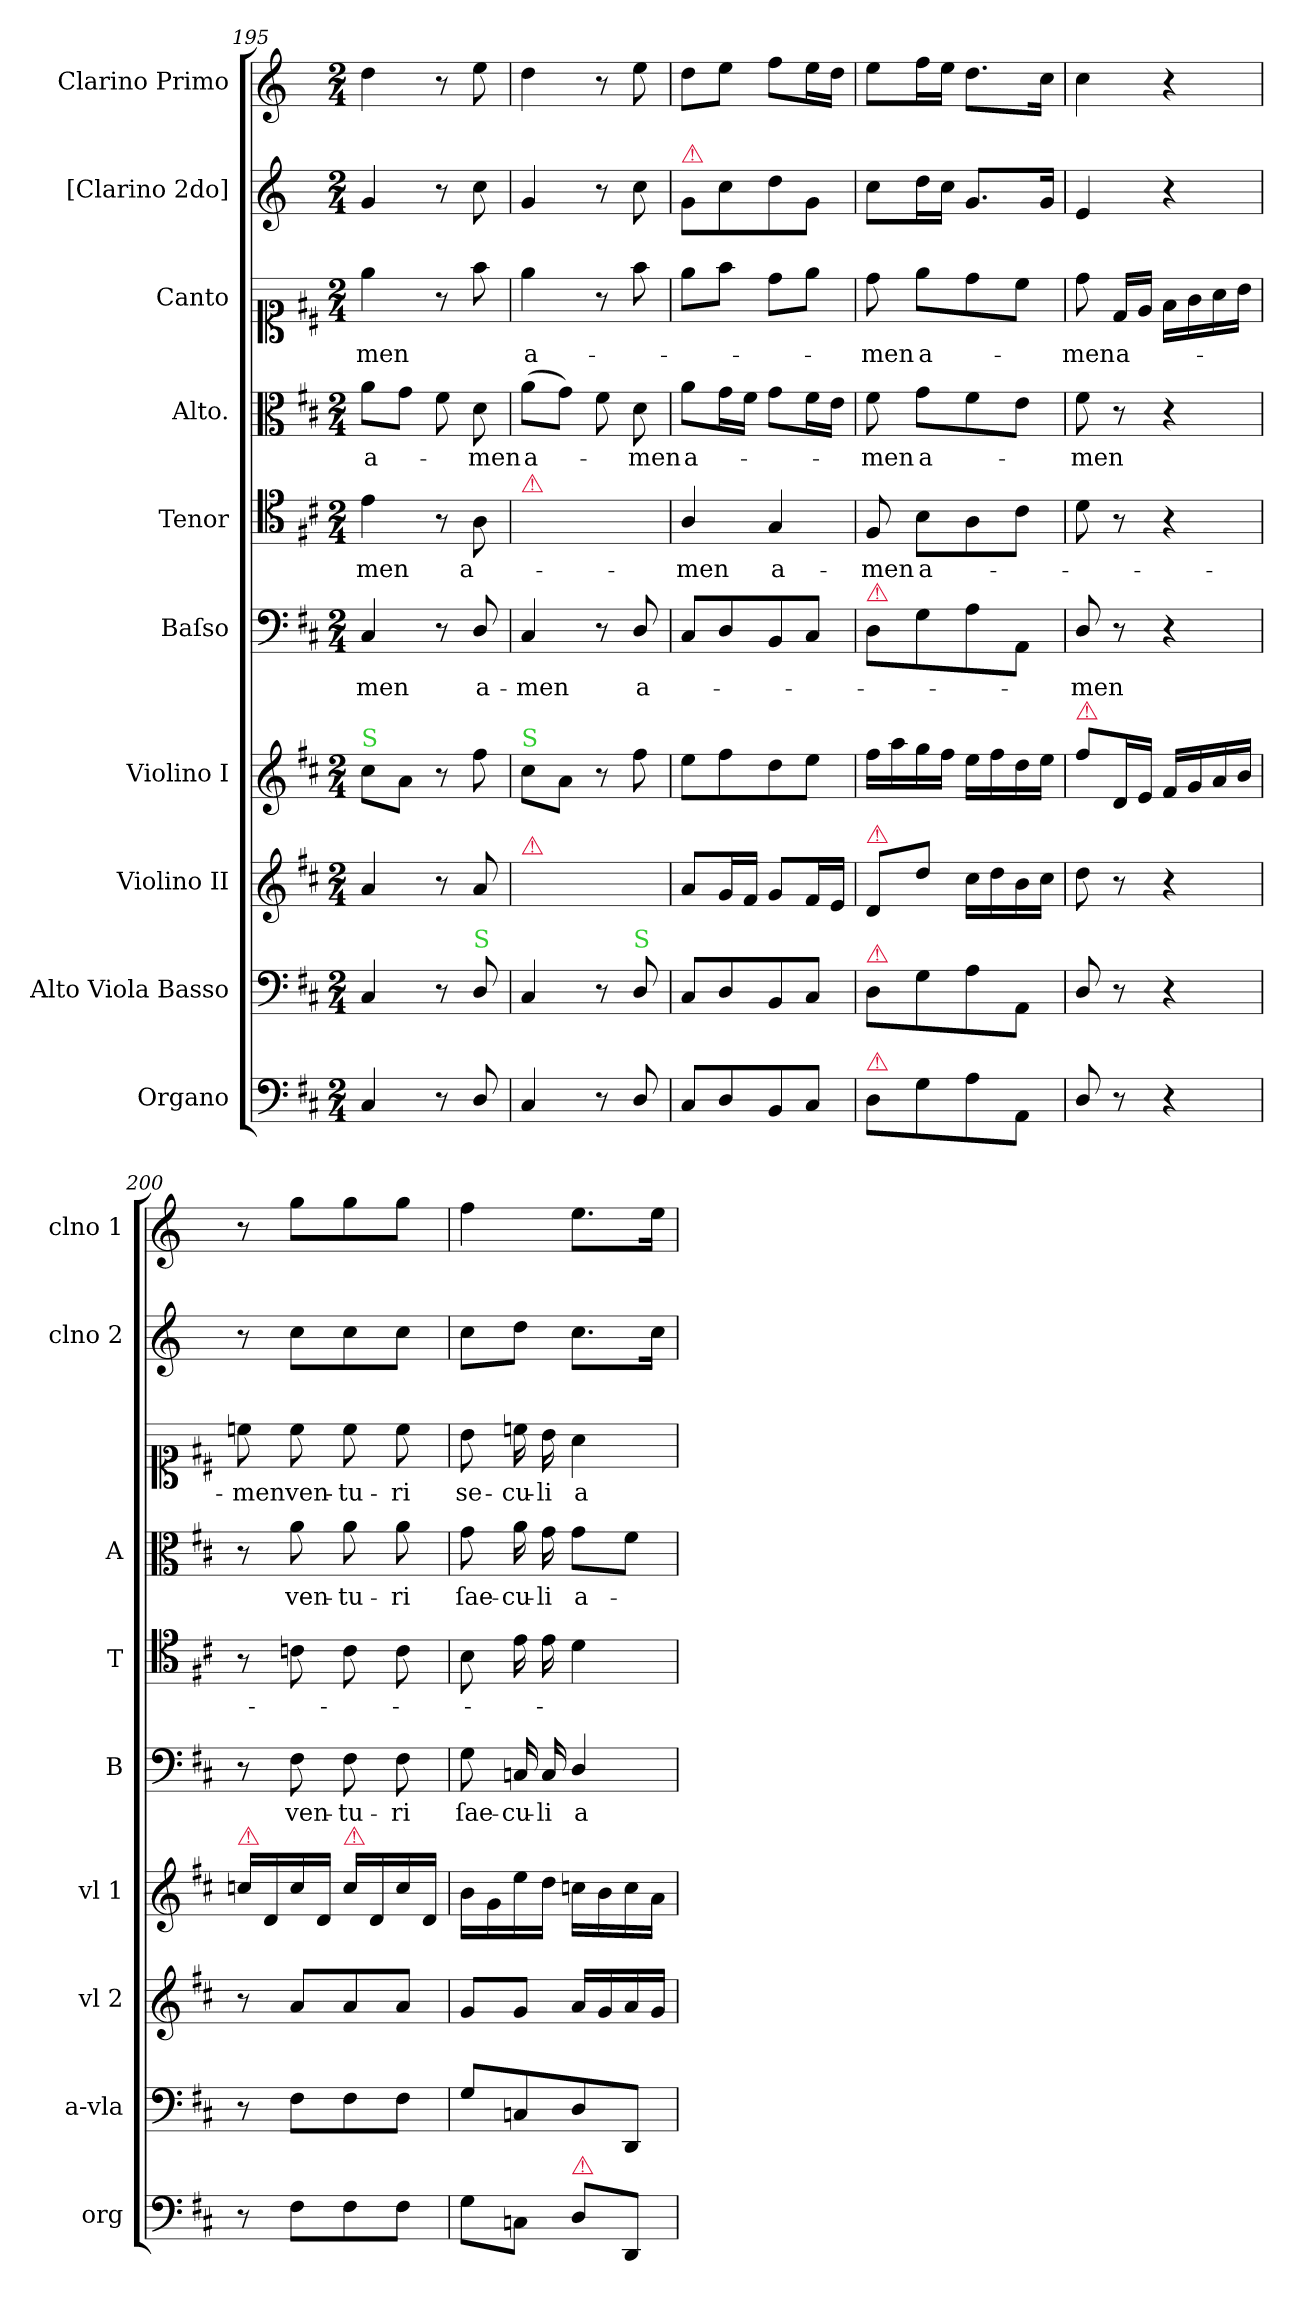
**kern	**kern	**kern	**kern	**kern	**text	**kern	**text	**kern	**text	**kern	**text	**kern	**kern
*part10	*part9	*part8	*part7	*part6	*part6	*part5	*part5	*part4	*part4	*part3	*part3	*part2	*part1
*staff10	*staff9	*staff8	*staff7	*staff6	*staff6	*staff5	*staff5	*staff4	*staff4	*staff3	*staff3	*staff2	*staff1
*I"Organo	*I"Alto Viola Basso	*I"Violino II	*I"Violino I	*I"Baſso	*	*I"Tenor	*	*I"Alto.	*	*I"Canto	*	*I"[Clarino 2do]	*I"Clarino Primo
*I'org	*I'a-vla	*I'vl 2	*I'vl 1	*I'B	*	*I'T	*	*I'A	*	*	*	*I'clno 2	*I'clno 1
*clefF4	*clefF4	*clefG2	*clefG2	*clefF4	*	*clefC4	*	*clefC3	*	*clefC1	*	*clefG2	*clefG2
*	*	*	*	*	*	*	*	*	*	*	*	*ITrd-1c-2	*ITrd-1c-2
*k[f#c#]	*k[f#c#]	*k[f#c#]	*k[f#c#]	*k[f#c#]	*	*k[f#c#]	*	*k[f#c#]	*	*k[f#c#]	*	*k[f#c#]	*k[f#c#]
*	*	*	*	*	*	*	*	*	*	*	*	*D:	*D:
*M2/4	*M2/4	*M2/4	*M2/4	*M2/4	*	*M2/4	*	*M2/4	*	*M2/4	*	*M2/4	*M2/4
=195	=195	=195	=195	=195	=195	=195	=195	=195	=195	=195	=195	=195	=195
!	!	!	!LO:TX:a:color=limegreen:t=S	!	!	!	!	!	!	!	!	!	!
!	!	!	!	!	!LO:LY:i	!	!	!	!	!	!	!	!
4C#/	4C#/	4a/	8cc#\L	4C#/	-men	4e\	-men	8a\L	a-	4ee\	-men	4a/	4ee\
.	.	.	8a\J	.	.	.	.	8g\J	.	.	.	.	.
8r	8r	8r	8r	8r	.	8r	.	8f#\	.	8r	.	8r	8r
!	!LO:TX:a:color=limegreen:t=S	!	!	!	!	!	!	!	!	!	!	!	!
!	!	!	!	!	!LO:LY:i	!	!	!	!	!	!	!	!
8D/	8D/	8a/	8ff#\	8D/	a-	8A\	a-	8d\	-men	8ff#\	.	8dd\	8ff#\
=196	=196	=196	=196	=196	=196	=196	=196	=196	=196	=196	=196	=196	=196
!	!	!	!	!	!	!LO:TX:a:color=crimson:t=⚠	!	!	!	!	!	!	!
!	!	!	!LO:TX:a:color=limegreen:t=S	!	!	!	!	!	!	!	!	!	!
!	!	!LO:TX:a:color=crimson:t=⚠	!	!	!	!	!	!	!	!	!	!	!
!	!	!	!	!	!LO:LY:i	!	!	!	!	!	!LO:LY:i	!	!
4C#/	4C#/	2ryy	8cc#\L	4C#/	-men	2ryy	.	(8a\L	a-	4ee\	a-	4a/	4ee\
.	.	.	8a\J	.	.	.	.	8g\J)	.	.	.	.	.
8r	8r	.	8r	8r	.	.	.	8f#\	.	8r	.	8r	8r
!	!LO:TX:a:color=limegreen:t=S	!	!	!	!	!	!	!	!	!	!	!	!
!	!	!	!	!	!LO:LY:i	!	!	!	!	!	!	!	!
8D/	8D/	.	8ff#\	8D/	a-	.	.	8d\	-men	8ff#\	.	8dd\	8ff#\
=197	=197	=197	=197	=197	=197	=197	=197	=197	=197	=197	=197	=197	=197
!	!	!	!	!	!	!	!	!	!	!	!	!LO:TX:a:color=crimson:t=⚠	!
8C#/L	8C#/L	8a/L	8ee\L	8C#/L	.	4A/	-men	8a\L	a-	8ee\L	.	8a\L	8ee\L
8D/	8D/	16g/L	8ff#\	8D/	.	.	.	16g\L	.	8ff#\J	.	8dd\	8ff#\J
.	.	16f#/JJ	.	.	.	.	.	16f#\JJ	.	.	.	.	.
8BB/	8BB/	8g/L	8dd\	8BB/	.	4G/	a-	8g\L	.	8dd\L	.	8ee\	8gg\L
8C#/J	8C#/J	16f#/L	8ee\J	8C#/J	.	.	.	16f#\L	.	8ee\J	.	8a/J	16ff#\L
.	.	16e/JJ	.	.	.	.	.	16e\JJ	.	.	.	.	16ee\JJ
=198	=198	=198	=198	=198	=198	=198	=198	=198	=198	=198	=198	=198	=198
!	!	!	!	!LO:TX:a:color=crimson:t=⚠	!	!	!	!	!	!	!	!	!
!	!	!LO:TX:a:color=crimson:t=⚠	!	!	!	!	!	!	!	!	!	!	!
!	!LO:TX:a:color=crimson:t=⚠	!	!	!	!	!	!	!	!	!	!	!	!
!LO:TX:a:color=crimson:t=⚠	!	!	!	!	!	!	!	!	!	!	!	!	!
!	!	!	!	!	!	!	!	!	!	!	!LO:LY:i	!	!
8D\L	8D\L	8d/L	16ff#\LL	8D\L	.	8F#/	-men	8f#\	-men	8dd\	-men	8dd\L	8ff#\L
.	.	.	16aa\	.	.	.	.	.	.	.	.	.	.
8G\	8G\	8dd\J	16gg\	8G\	.	8B\L	a-	8g\L	a-	8ee\L	a-	16ee\L	16gg\L
.	.	.	16ff#\JJ	.	.	.	.	.	.	.	.	16dd\JJ	16ff#\JJ
8A\	8A\	16cc#\LL	16ee\LL	8A\	.	8A\	.	8f#\	.	8dd\	.	8.a/L	8.ee\L
.	.	16dd\	16ff#\	.	.	.	.	.	.	.	.	.	.
8AA/J	8AA/J	16b\	16dd\	8AA/J	.	8c#\J	.	8e\J	.	8cc#\J	.	.	.
.	.	16cc#\JJ	16ee\JJ	.	.	.	.	.	.	.	.	16a/Jk	16dd\Jk
=199	=199	=199	=199	=199	=199	=199	=199	=199	=199	=199	=199	=199	=199
!	!	!	!LO:TX:a:color=crimson:t=⚠	!	!	!	!	!	!	!	!	!	!
8D/	8D/	8dd\	8ff#\L	8D/	-men	8d\	.	8f#\	-men	8dd\	-men	4f#/	4dd\
8r	8r	8r	16d/L	8r	.	8r	.	8r	.	16d/LL	a-	.	.
.	.	.	16e/JJ	.	.	.	.	.	.	16e/JJ	.	.	.
4r	4r	4r	16f#/LL	4r	.	4r	.	4r	.	16f#\LL	.	4r	4r
.	.	.	16g/	.	.	.	.	.	.	16g\	.	.	.
.	.	.	16a/	.	.	.	.	.	.	16a\	.	.	.
.	.	.	16b/JJ	.	.	.	.	.	.	16b\JJ	.	.	.
=200	=200	=200	=200	=200	=200	=200	=200	=200	=200	=200	=200	=200	=200
!	!	!	!LO:TX:a:color=crimson:t=⚠	!	!	!	!	!	!	!	!	!	!
8r	8r	8r	16ccn\LL	8r	.	8r	.	8r	.	8ccn\	-men	8r	8r
.	.	.	16d/	.	.	.	.	.	.	.	.	.	.
8F#\L	8F#\L	8a/L	16cc\	8F#\	ven-	8cn\	.	8a\	ven-	8cc\	ven-	8dd\L	8aa\L
.	.	.	16d/JJ	.	.	.	.	.	.	.	.	.	.
!	!	!	!LO:TX:a:color=crimson:t=⚠	!	!	!	!	!	!	!	!	!	!
8F#\	8F#\	8a/	16cc\LL	8F#\	-tu-	8c\	.	8a\	-tu-	8cc\	-tu-	8dd\	8aa\
.	.	.	16d/	.	.	.	.	.	.	.	.	.	.
8F#\J	8F#\J	8a/J	16cc\	8F#\	-ri	8c\	.	8a\	-ri	8cc\	-ri	8dd\J	8aa\J
.	.	.	16d/JJ	.	.	.	.	.	.	.	.	.	.
=201	=201	=201	=201	=201	=201	=201	=201	=201	=201	=201	=201	=201	=201
8G\L	8G\L	8g/L	16b\LL	8G\	ſae-	8B\	.	8g\	ſae-	8b\	se-	8dd\L	4gg\
.	.	.	16g\	.	.	.	.	.	.	.	.	.	.
8Cn\J	8Cn/	8g/J	16ee\	16Cn/	-cu-	16e\	.	16a\	-cu-	16ccn\	-cu-	8ee\J	.
.	.	.	16dd\JJ	16C/	-li	16e\	.	16g\	-li	16b\	-li	.	.
!LO:TX:a:color=crimson:t=⚠	!	!	!	!	!	!	!	!	!	!	!	!	!
8D\L	8D/	16a/LL	16ccn\LL	4D/	a-	4d\	.	8g\L	a-	4a\	a-	8.dd\L	8.ff#\L
.	.	16g/	16b\	.	.	.	.	.	.	.	.	.	.
8DD/J	8DD/J	16a/	16cc\	.	.	.	.	8f#\J	.	.	.	.	.
.	.	16g/JJ	16a\JJ	.	.	.	.	.	.	.	.	16dd\Jk	16ff#\Jk
=	=	=	=	=	=	=	=	=	=	=	=	=	=
*-	*-	*-	*-	*-	*-	*-	*-	*-	*-	*-	*-	*-	*-
